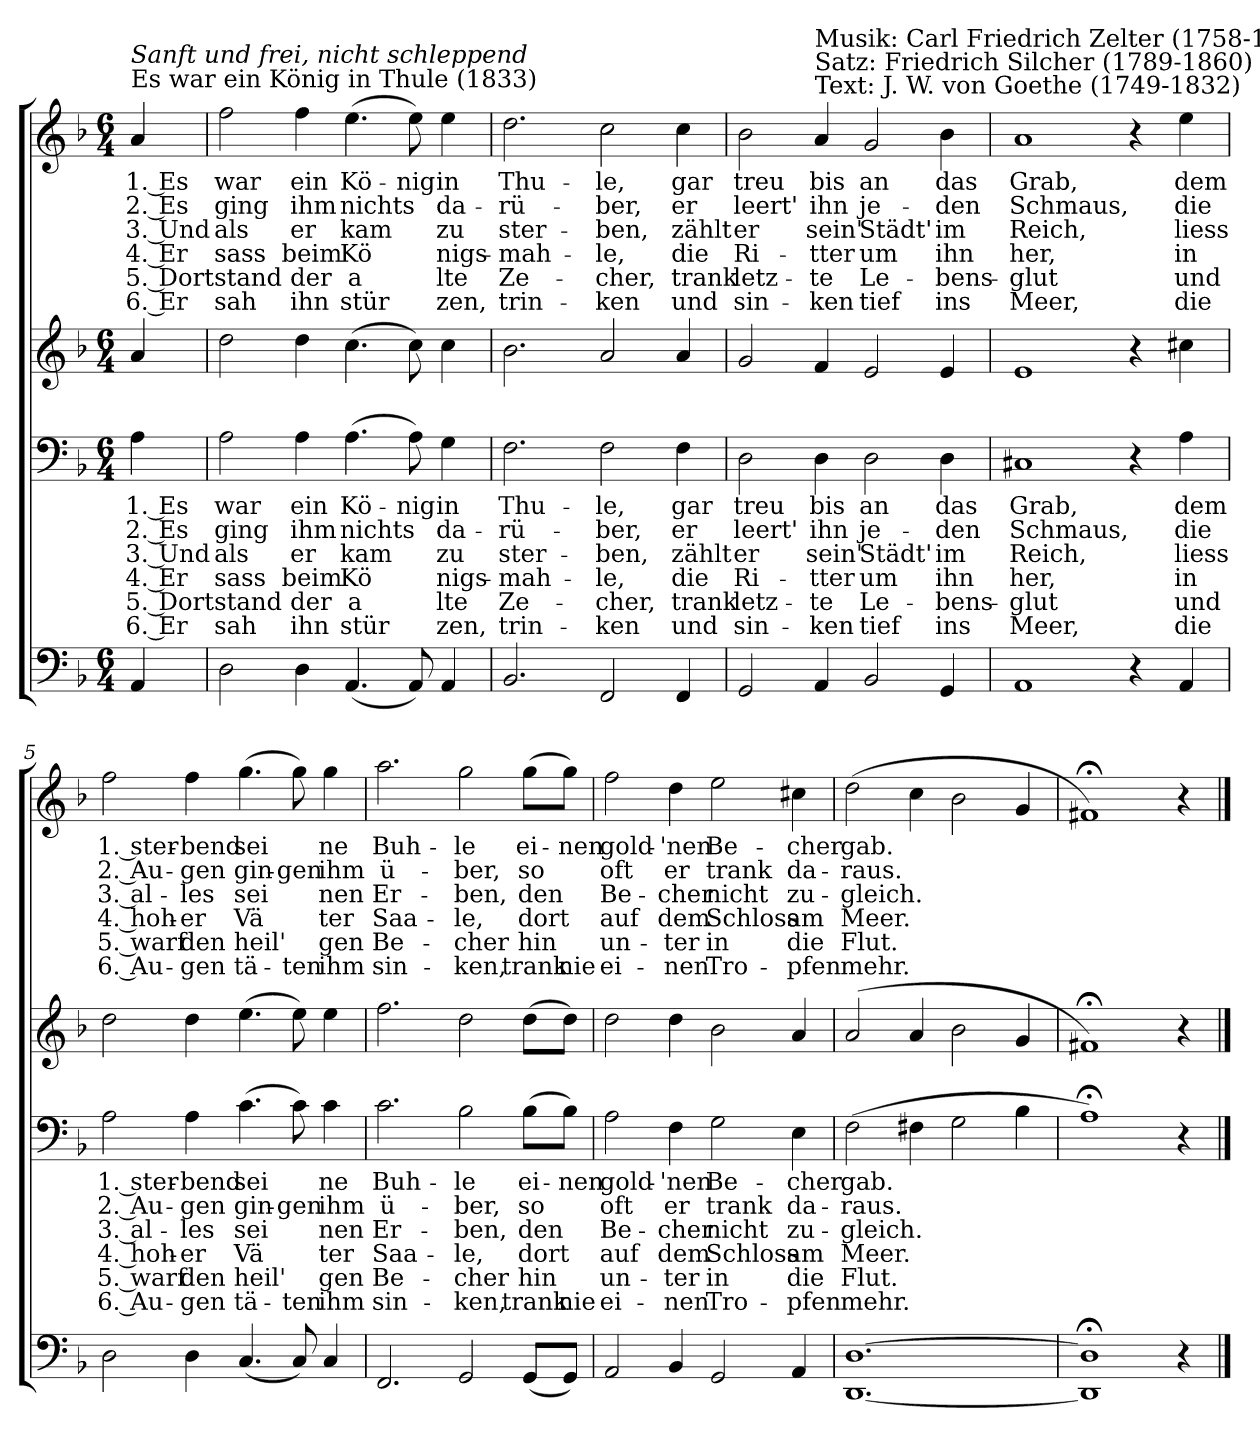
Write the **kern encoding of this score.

**kern	**kern	**text	**text	**text	**text	**text	**text	**kern	**kern	**text	**text	**text	**text	**text	**text
*part4	*part3	*part3	*part3	*part3	*part3	*part3	*part3	*part2	*part1	*part1	*part1	*part1	*part1	*part1	*part1
*staff4	*staff3	*staff3	*staff3	*staff3	*staff3	*staff3	*staff3	*staff2	*staff1	*staff1	*staff1	*staff1	*staff1	*staff1	*staff1
*clefF4	*clefF4	*	*	*	*	*	*	*clefG2	*clefG2	*	*	*	*	*	*
*k[b-]	*k[b-]	*	*	*	*	*	*	*k[b-]	*k[b-]	*	*	*	*	*	*
*F:	*F:	*	*	*	*	*	*	*F:	*F:	*	*	*	*	*	*
*M6/4	*M6/4	*	*	*	*	*	*	*M6/4	*M6/4	*	*	*	*	*	*
=	=	=	=	=	=	=	=	=	=	=	=	=	=	=	=
!	!	!	!	!	!	!	!	!	!LO:TX:a:t=Es war ein König in Thule (1833)	!	!	!	!	!	!
!	!	!	!	!	!	!	!	!	!LO:TX:a:i:t=Sanft und frei, nicht schleppend	!	!	!	!	!	!
!	!	!LO:LY:b	!LO:LY:b	!LO:LY:b	!LO:LY:b	!LO:LY:b	!LO:LY:b	!	!	!LO:LY:b	!LO:LY:b	!LO:LY:b	!LO:LY:b	!LO:LY:b	!LO:LY:b
4AA/	4A\	1. Es	2. Es	3. Und	4. Er	5. Dort	6. Er	4a/	4a/	1. Es	2. Es	3. Und	4. Er	5. Dort	6. Er
=1	=1	=1	=1	=1	=1	=1	=1	=1	=1	=1	=1	=1	=1	=1	=1
!	!	!LO:LY:b	!LO:LY:b	!LO:LY:b	!LO:LY:b	!LO:LY:b	!LO:LY:b	!	!	!LO:LY:b	!LO:LY:b	!LO:LY:b	!LO:LY:b	!LO:LY:b	!LO:LY:b
2D\	2A\	war	ging	als	sass	stand	sah	2dd\	2ff\	war	ging	als	sass	stand	sah
!	!	!LO:LY:b	!LO:LY:b	!LO:LY:b	!LO:LY:b	!LO:LY:b	!LO:LY:b	!	!	!LO:LY:b	!LO:LY:b	!LO:LY:b	!LO:LY:b	!LO:LY:b	!LO:LY:b
4D\	4A\	ein	ihm	er	beim	der	ihn	4dd\	4ff\	ein	ihm	er	beim	der	ihn
!	!	!LO:LY:b	!LO:LY:b	!LO:LY:b	!LO:LY:b	!LO:LY:b	!LO:LY:b	!	!	!LO:LY:b	!LO:LY:b	!LO:LY:b	!LO:LY:b	!LO:LY:b	!LO:LY:b
(<4.AA/	(>4.A\	Kö-	nichts	kam	Kö	a	stür	(>4.cc\	(>4.ee\	Kö-	nichts	kam	Kö	a	stür
!	!	!LO:LY:b	!	!	!	!	!	!	!	!LO:LY:b	!	!	!	!	!
8AA/)	8A\)	-nig	.	.	.	.	.	8cc\)	8ee\)	-nig	.	.	.	.	.
!	!	!LO:LY:b	!LO:LY:b	!LO:LY:b	!LO:LY:b	!LO:LY:b	!LO:LY:b	!	!	!LO:LY:b	!LO:LY:b	!LO:LY:b	!LO:LY:b	!LO:LY:b	!LO:LY:b
4AA/	4G\	in	da-	zu	nigs-	lte	zen,	4cc\	4ee\	in	da-	zu	nigs-	lte	zen,
=2	=2	=2	=2	=2	=2	=2	=2	=2	=2	=2	=2	=2	=2	=2	=2
!	!	!LO:LY:b	!LO:LY:b	!LO:LY:b	!LO:LY:b	!LO:LY:b	!LO:LY:b	!	!	!LO:LY:b	!LO:LY:b	!LO:LY:b	!LO:LY:b	!LO:LY:b	!LO:LY:b
2.BB-/	2.F\	Thu-	-rü-	ster-	-mah-	Ze-	trin-	2.b-\	2.dd\	Thu-	-rü-	ster-	-mah-	Ze-	trin-
!	!	!LO:LY:b	!LO:LY:b	!LO:LY:b	!LO:LY:b	!LO:LY:b	!LO:LY:b	!	!	!LO:LY:b	!LO:LY:b	!LO:LY:b	!LO:LY:b	!LO:LY:b	!LO:LY:b
2FF/	2F\	-le,	-ber,	-ben,	-le,	-cher,	-ken	2a/	2cc\	-le,	-ber,	-ben,	-le,	-cher,	-ken
!	!	!LO:LY:b	!LO:LY:b	!LO:LY:b	!LO:LY:b	!LO:LY:b	!LO:LY:b	!	!	!LO:LY:b	!LO:LY:b	!LO:LY:b	!LO:LY:b	!LO:LY:b	!LO:LY:b
4FF/	4F\	gar	er	zählt	die	trank	und	4a/	4cc\	gar	er	zählt	die	trank	und
=3	=3	=3	=3	=3	=3	=3	=3	=3	=3	=3	=3	=3	=3	=3	=3
!	!	!LO:LY:b	!LO:LY:b	!LO:LY:b	!LO:LY:b	!LO:LY:b	!LO:LY:b	!	!	!LO:LY:b	!LO:LY:b	!LO:LY:b	!LO:LY:b	!LO:LY:b	!LO:LY:b
2GG/	2D\	treu	leert'	er	Ri-	letz-	sin-	2g/	2b-\	treu	leert'	er	Ri-	letz-	sin-
!	!	!	!	!	!	!	!	!	!LO:TX:a:t=Musik&colon; Carl Friedrich Zelter (1758-1832)\nSatz&colon; Friedrich Silcher (1789-1860)\nText&colon; J. W. von Goethe (1749-1832)	!	!	!	!	!	!
!	!	!LO:LY:b	!LO:LY:b	!LO:LY:b	!LO:LY:b	!LO:LY:b	!LO:LY:b	!	!	!LO:LY:b	!LO:LY:b	!LO:LY:b	!LO:LY:b	!LO:LY:b	!LO:LY:b
4AA/	4D\	bis	ihn	sein'	-tter	-te	-ken	4f/	4a/	bis	ihn	sein'	-tter	-te	-ken
!	!	!LO:LY:b	!LO:LY:b	!LO:LY:b	!LO:LY:b	!LO:LY:b	!LO:LY:b	!	!	!LO:LY:b	!LO:LY:b	!LO:LY:b	!LO:LY:b	!LO:LY:b	!LO:LY:b
2BB-/	2D\	an	je-	Städt'	um	Le-	tief	2e/	2g/	an	je-	Städt'	um	Le-	tief
!	!	!LO:LY:b	!LO:LY:b	!LO:LY:b	!LO:LY:b	!LO:LY:b	!LO:LY:b	!	!	!LO:LY:b	!LO:LY:b	!LO:LY:b	!LO:LY:b	!LO:LY:b	!LO:LY:b
4GG/	4D\	das	-den	im	ihn	-bens-	ins	4e/	4b-\	das	-den	im	ihn	-bens-	ins
=4	=4	=4	=4	=4	=4	=4	=4	=4	=4	=4	=4	=4	=4	=4	=4
!	!	!LO:LY:b	!LO:LY:b	!LO:LY:b	!LO:LY:b	!LO:LY:b	!LO:LY:b	!	!	!LO:LY:b	!LO:LY:b	!LO:LY:b	!LO:LY:b	!LO:LY:b	!LO:LY:b
1AA	1C#X	Grab,	Schmaus,	Reich,	her,	-glut	Meer,	1e	1a	Grab,	Schmaus,	Reich,	her,	-glut	Meer,
4r	4r	.	.	.	.	.	.	4r	4r	.	.	.	.	.	.
!	!	!LO:LY:b	!LO:LY:b	!LO:LY:b	!LO:LY:b	!LO:LY:b	!LO:LY:b	!	!	!LO:LY:b	!LO:LY:b	!LO:LY:b	!LO:LY:b	!LO:LY:b	!LO:LY:b
4AA/	4A\	dem	die	liess	in	und	die	4cc#X\	4ee\	dem	die	liess	in	und	die
!!LO:LB:g=z
=5	=5	=5	=5	=5	=5	=5	=5	=5	=5	=5	=5	=5	=5	=5	=5
!	!	!LO:LY:b	!LO:LY:b	!LO:LY:b	!LO:LY:b	!LO:LY:b	!LO:LY:b	!	!	!LO:LY:b	!LO:LY:b	!LO:LY:b	!LO:LY:b	!LO:LY:b	!LO:LY:b
2D\	2A\	1. ster-	2. Au-	3. al-	4. hoh-	5. warf	6. Au-	2dd\	2ff\	1. ster-	2. Au-	3. al-	4. hoh-	5. warf	6. Au-
!	!	!LO:LY:b	!LO:LY:b	!LO:LY:b	!LO:LY:b	!LO:LY:b	!LO:LY:b	!	!	!LO:LY:b	!LO:LY:b	!LO:LY:b	!LO:LY:b	!LO:LY:b	!LO:LY:b
4D\	4A\	-bend	-gen	-les	-er	den	-gen	4dd\	4ff\	-bend	-gen	-les	-er	den	-gen
!	!	!LO:LY:b	!LO:LY:b	!LO:LY:b	!LO:LY:b	!LO:LY:b	!LO:LY:b	!	!	!LO:LY:b	!LO:LY:b	!LO:LY:b	!LO:LY:b	!LO:LY:b	!LO:LY:b
(<4.C/	(>4.c\	sei	gin-	sei	Vä	heil'	tä-	(>4.ee\	(>4.gg\	sei	gin-	sei	Vä	heil'	tä-
!	!	!	!LO:LY:b	!	!	!	!LO:LY:b	!	!	!	!LO:LY:b	!	!	!	!LO:LY:b
8C/)	8c\)	.	-gen	.	.	.	-ten	8ee\)	8gg\)	.	-gen	.	.	.	-ten
!	!	!LO:LY:b	!LO:LY:b	!LO:LY:b	!LO:LY:b	!LO:LY:b	!LO:LY:b	!	!	!LO:LY:b	!LO:LY:b	!LO:LY:b	!LO:LY:b	!LO:LY:b	!LO:LY:b
4C/	4c\	ne	ihm	nen	ter	gen	ihm	4ee\	4gg\	ne	ihm	nen	ter	gen	ihm
=6	=6	=6	=6	=6	=6	=6	=6	=6	=6	=6	=6	=6	=6	=6	=6
!	!	!LO:LY:b	!LO:LY:b	!LO:LY:b	!LO:LY:b	!LO:LY:b	!LO:LY:b	!	!	!LO:LY:b	!LO:LY:b	!LO:LY:b	!LO:LY:b	!LO:LY:b	!LO:LY:b
2.FF/	2.c\	Buh-	ü-	Er-	Saa-	Be-	sin-	2.ff\	2.aa\	Buh-	ü-	Er-	Saa-	Be-	sin-
!	!	!LO:LY:b	!LO:LY:b	!LO:LY:b	!LO:LY:b	!LO:LY:b	!LO:LY:b	!	!	!LO:LY:b	!LO:LY:b	!LO:LY:b	!LO:LY:b	!LO:LY:b	!LO:LY:b
2GG/	2B-\	-le	-ber,	-ben,	-le,	-cher	-ken,	2dd\	2gg\	-le	-ber,	-ben,	-le,	-cher	-ken,
!	!	!LO:LY:b	!LO:LY:b	!LO:LY:b	!LO:LY:b	!LO:LY:b	!LO:LY:b	!	!	!LO:LY:b	!LO:LY:b	!LO:LY:b	!LO:LY:b	!LO:LY:b	!LO:LY:b
(<8GG/L	(>8B-\L	ei-	so	den	dort	hin	trank	(>8dd\L	(>8gg\L	ei-	so	den	dort	hin	trank
!	!	!LO:LY:b	!	!	!	!	!LO:LY:b	!	!	!LO:LY:b	!	!	!	!	!LO:LY:b
8GG/J)	8B-\J)	-nen	.	.	.	.	nie	8dd\J)	8gg\J)	-nen	.	.	.	.	nie
=7	=7	=7	=7	=7	=7	=7	=7	=7	=7	=7	=7	=7	=7	=7	=7
!	!	!LO:LY:b	!LO:LY:b	!LO:LY:b	!LO:LY:b	!LO:LY:b	!LO:LY:b	!	!	!LO:LY:b	!LO:LY:b	!LO:LY:b	!LO:LY:b	!LO:LY:b	!LO:LY:b
2AA/	2A\	gold-	oft	Be-	auf	un-	ei-	2dd\	2ff\	gold-	oft	Be-	auf	un-	ei-
!	!	!LO:LY:b	!LO:LY:b	!LO:LY:b	!LO:LY:b	!LO:LY:b	!LO:LY:b	!	!	!LO:LY:b	!LO:LY:b	!LO:LY:b	!LO:LY:b	!LO:LY:b	!LO:LY:b
4BB-/	4F\	-'nen	er	-cher	dem	-ter	-nen	4dd\	4dd\	-'nen	er	-cher	dem	-ter	-nen
!	!	!LO:LY:b	!LO:LY:b	!LO:LY:b	!LO:LY:b	!LO:LY:b	!LO:LY:b	!	!	!LO:LY:b	!LO:LY:b	!LO:LY:b	!LO:LY:b	!LO:LY:b	!LO:LY:b
2GG/	2G\	Be-	trank	nicht	Schloss	in	Tro-	2b-\	2ee\	Be-	trank	nicht	Schloss	in	Tro-
!	!	!LO:LY:b	!LO:LY:b	!LO:LY:b	!LO:LY:b	!LO:LY:b	!LO:LY:b	!	!	!LO:LY:b	!LO:LY:b	!LO:LY:b	!LO:LY:b	!LO:LY:b	!LO:LY:b
4AA/	4E\	-cher	da-	zu-	am	die	-pfen	4a/	4cc#X\	-cher	da-	zu-	am	die	-pfen
=8	=8	=8	=8	=8	=8	=8	=8	=8	=8	=8	=8	=8	=8	=8	=8
!	!	!LO:LY:b	!LO:LY:b	!LO:LY:b	!LO:LY:b	!LO:LY:b	!LO:LY:b	!	!	!LO:LY:b	!LO:LY:b	!LO:LY:b	!LO:LY:b	!LO:LY:b	!LO:LY:b
[1.DD [1.D	(>2F\	gab.	-raus.	-gleich.	Meer.	Flut.	mehr.	(<2a/	(>2dd\	gab.	-raus.	-gleich.	Meer.	Flut.	mehr.
.	4F#X\	.	.	.	.	.	.	4a/	4cc\	.	.	.	.	.	.
.	2G\	.	.	.	.	.	.	2b-\	2b-\	.	.	.	.	.	.
.	4B-\	.	.	.	.	.	.	4g/	4g/	.	.	.	.	.	.
=9	=9	=9	=9	=9	=9	=9	=9	=9	=9	=9	=9	=9	=9	=9	=9
1DD]; 1D];	1A;<)	.	.	.	.	.	.	1f#X;)	1f#X;)	.	.	.	.	.	.
4r	4r	.	.	.	.	.	.	4r	4r	.	.	.	.	.	.
==	==	==	==	==	==	==	==	==	==	==	==	==	==	==	==
*-	*-	*-	*-	*-	*-	*-	*-	*-	*-	*-	*-	*-	*-	*-	*-
